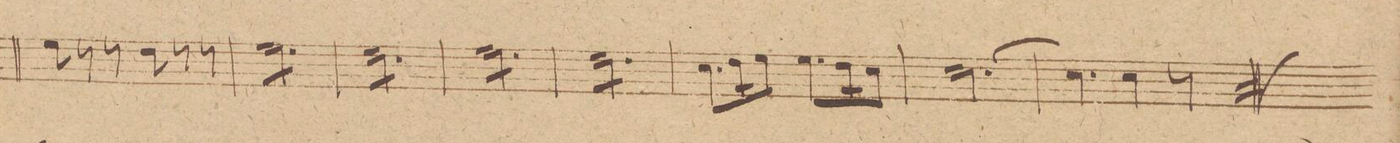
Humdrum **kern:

**kern	**dynam
*I"Corno 1mo in C	*
*clefG2	*
*k[]	*
*M6/8	*
8ee\	.
8r	.
8r	.
8dd\	.
8r	.
8r	.
=86	=86
*tremolo	*
8ee\L	.
8ee\	.
8ee\	.
8ee\	.
8ee\	.
8ee\J	.
=87	=87
8dd\L	.
8dd\	.
8dd\	.
8dd\	.
8dd\	.
8dd\J	.
=88	=88
8ee\L	.
8ee\	.
8ee\	.
8ee\	.
8ee\	.
8ee\J	.
=89	=89
8dd\L	.
8dd\	.
8dd\	.
8dd\	.
8dd\	.
8dd\J	.
=90	=90
8.cc\L	.
16dd\K	.
8ee\J	.
8.ee\L	.
16dd\K	.
8cc\J	.
=91	=91
[2.cc\	.
=92	=92
4.cc\]	.
4cc\	.
8r	.
==	==
*-	*-
